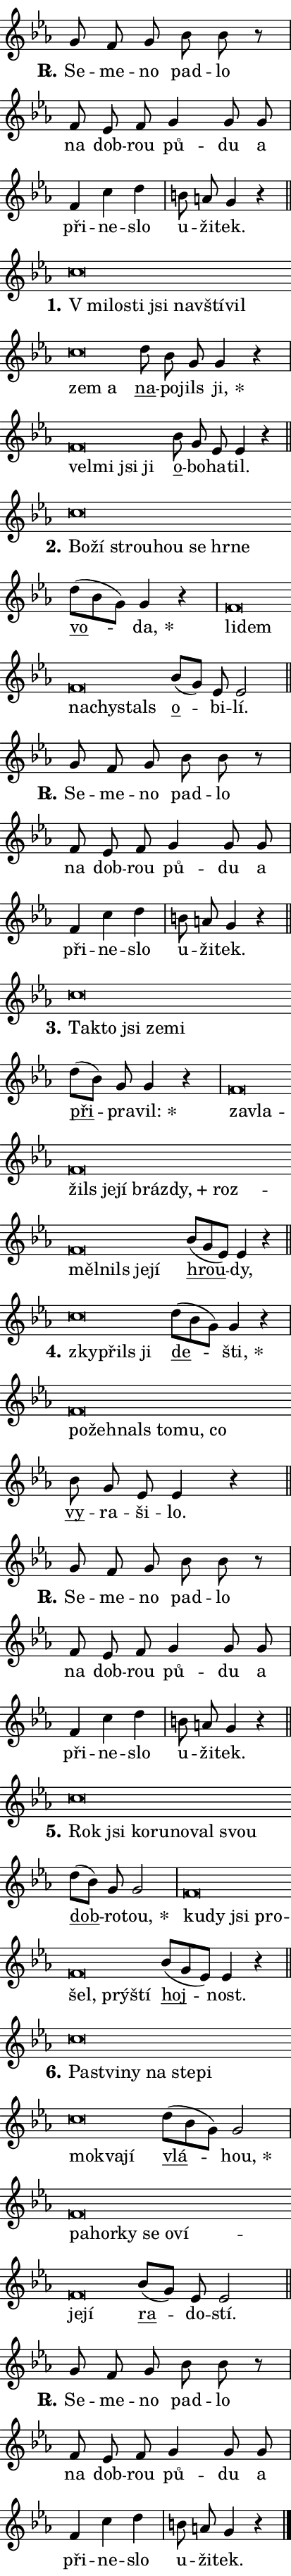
\version "2.22.1"
\header { tagline = "" }
\paper {
  indent = 0\cm
  top-margin = 0\cm
  right-margin = 0\cm
  bottom-margin = 0\cm
  left-margin = 0\cm
  paper-width = 7\cm
  page-breaking = #ly:one-page-breaking
  system-system-spacing.basic-distance = #11
  score-system-spacing.basic-distance = #11
  ragged-last = ##f
}


%% Author: Thomas Morley
%% https://lists.gnu.org/archive/html/lilypond-user/2020-05/msg00002.html
#(define (line-position grob)
"Returns position of @var[grob} in current system:
   @code{'start}, if at first time-step
   @code{'end}, if at last time-step
   @code{'middle} otherwise
"
  (let* ((col (ly:item-get-column grob))
         (ln (ly:grob-object col 'left-neighbor))
         (rn (ly:grob-object col 'right-neighbor))
         (col-to-check-left (if (ly:grob? ln) ln col))
         (col-to-check-right (if (ly:grob? rn) rn col))
         (break-dir-left
           (and
             (ly:grob-property col-to-check-left 'non-musical #f)
             (ly:item-break-dir col-to-check-left)))
         (break-dir-right
           (and
             (ly:grob-property col-to-check-right 'non-musical #f)
             (ly:item-break-dir col-to-check-right))))
        (cond ((eqv? 1 break-dir-left) 'start)
              ((eqv? -1 break-dir-right) 'end)
              (else 'middle))))

#(define (tranparent-at-line-position vctor)
  (lambda (grob)
  "Relying on @code{line-position} select the relevant enry from @var{vctor}.
Used to determine transparency,"
    (case (line-position grob)
      ((end) (not (vector-ref vctor 0)))
      ((middle) (not (vector-ref vctor 1)))
      ((start) (not (vector-ref vctor 2))))))

noteHeadBreakVisibility =
#(define-music-function (break-visibility)(vector?)
"Makes @code{NoteHead}s transparent relying on @var{break-visibility}"
#{
  \override NoteHead.transparent =
    #(tranparent-at-line-position break-visibility)
#})

#(define delete-ledgers-for-transparent-note-heads
  (lambda (grob)
    "Reads whether a @code{NoteHead} is transparent.
If so this @code{NoteHead} is removed from @code{'note-heads} from
@var{grob}, which is supposed to be @code{LedgerLineSpanner}.
As a result ledgers are not printed for this @code{NoteHead}"
    (let* ((nhds-array (ly:grob-object grob 'note-heads))
           (nhds-list
             (if (ly:grob-array? nhds-array)
                 (ly:grob-array->list nhds-array)
                 '()))
           ;; Relies on the transparent-property being done before
           ;; Staff.LedgerLineSpanner.after-line-breaking is executed.
           ;; This is fragile ...
           (to-keep
             (remove
               (lambda (nhd)
                 (ly:grob-property nhd 'transparent #f))
               nhds-list)))
      ;; TODO find a better method to iterate over grob-arrays, similiar
      ;; to filter/remove etc for lists
      ;; For now rebuilt from scratch
      (set! (ly:grob-object grob 'note-heads)  '())
      (for-each
        (lambda (nhd)
          (ly:pointer-group-interface::add-grob grob 'note-heads nhd))
        to-keep))))

hideNotes = {
  \noteHeadBreakVisibility #begin-of-line-visible
}
unHideNotes = {
  \noteHeadBreakVisibility #all-visible
}

% work-around for resetting accidentals
% https://lilypond.org/doc/v2.23/Documentation/notation/displaying-rhythms#unmetered-music
cadenzaMeasure = {
  \cadenzaOff
  \partial 1024 s1024
  \cadenzaOn
}

#(define-markup-command (accent layout props text) (markup?)
  "Underline accented syllable"
  (interpret-markup layout props
    #{\markup \override #'(offset . 4.3) \underline { #text }#}))

responsum = \markup \concat {
  "R" \hspace #-1.05 \path #0.1 #'((moveto 0 0.07) (lineto 0.9 0.8)) \hspace #0.05 "."
}

\layout {
    \context {
        \Staff
        \remove "Time_signature_engraver"
        \override LedgerLineSpanner.after-line-breaking = #delete-ledgers-for-transparent-note-heads
    }
    \context {
        \Voice {
            \override NoteHead.output-attributes = #'((class . "notehead"))
            \override Hairpin.height = #0.55
        }
    }
    \context {
        \Lyrics {
            \override StanzaNumber.output-attributes = #'((class . "stanzanumber"))
            \override LyricSpace.minimum-distance = #0.9
            \override LyricText.font-name = #"TeX Gyre Schola"
            \override LyricText.font-size = 1
            \override StanzaNumber.font-name = #"TeX Gyre Schola Bold"
            \override StanzaNumber.font-size = 1
        }
    }
}

% magnetic-lyrics.ily
%
%   written by
%     Jean Abou Samra <jean@abou-samra.fr>
%     Werner Lemberg <wl@gnu.org>
%
%   adapted by
%     Jiri Hon <jiri.hon@gmail.com>
%
% Version 2022-Apr-15

% https://www.mail-archive.com/lilypond-user@gnu.org/msg149350.html

#(define (Left_hyphen_pointer_engraver context)
   "Collect syllable-hyphen-syllable occurrences in lyrics and store
them in properties.  This engraver only looks to the left.  For
example, if the lyrics input is @code{foo -- bar}, it does the
following.

@itemize @bullet
@item
Set the @code{text} property of the @code{LyricHyphen} grob between
@q{foo} and @q{bar} to @code{foo}.

@item
Set the @code{left-hyphen} property of the @code{LyricText} grob with
text @q{foo} to the @code{LyricHyphen} grob between @q{foo} and
@q{bar}.
@end itemize

Use this auxiliary engraver in combination with the
@code{lyric-@/text::@/apply-@/magnetic-@/offset!} hook."
   (let ((hyphen #f)
         (text #f))
     (make-engraver
      (acknowledgers
       ((lyric-syllable-interface engraver grob source-engraver)
        (set! text grob)))
      (end-acknowledgers
       ((lyric-hyphen-interface engraver grob source-engraver)
        ;(when (not (grob::has-interface grob 'lyric-space-interface))
          (set! hyphen grob)));)
      ((stop-translation-timestep engraver)
       (when (and text hyphen)
         (ly:grob-set-object! text 'left-hyphen hyphen))
       (set! text #f)
       (set! hyphen #f)))))

#(define (lyric-text::apply-magnetic-offset! grob)
   "If the space between two syllables is less than the value in
property @code{LyricText@/.details@/.squash-threshold}, move the right
syllable to the left so that it gets concatenated with the left
syllable.

Use this function as a hook for
@code{LyricText@/.after-@/line-@/breaking} if the
@code{Left_@/hyphen_@/pointer_@/engraver} is active."
   (let ((hyphen (ly:grob-object grob 'left-hyphen #f)))
     (when hyphen
       (let ((left-text (ly:spanner-bound hyphen LEFT)))
         (when (grob::has-interface left-text 'lyric-syllable-interface)
           (let* ((common (ly:grob-common-refpoint grob left-text X))
                  (this-x-ext (ly:grob-extent grob common X))
                  (left-x-ext
                   (begin
                     ;; Trigger magnetism for left-text.
                     (ly:grob-property left-text 'after-line-breaking)
                     (ly:grob-extent left-text common X)))
                  ;; `delta` is the gap width between two syllables.
                  (delta (- (interval-start this-x-ext)
                            (interval-end left-x-ext)))
                  (details (ly:grob-property grob 'details))
                  (threshold (assoc-get 'squash-threshold details 0.2)))
             (when (< delta threshold)
               (let* (;; We have to manipulate the input text so that
                      ;; ligatures crossing syllable boundaries are not
                      ;; disabled.  For languages based on the Latin
                      ;; script this is essentially a beautification.
                      ;; However, for non-Western scripts it can be a
                      ;; necessity.
                      (lt (ly:grob-property left-text 'text))
                      (rt (ly:grob-property grob 'text))
                      (is-space (grob::has-interface hyphen 'lyric-space-interface))
                      (space (if is-space " " ""))
                      (space-markup (grob-interpret-markup grob " "))
                      (space-size (interval-length (ly:stencil-extent space-markup X)))
                      (extra-delta (if is-space space-size 0))
                      ;; Append new syllable.
                      (ltrt-space (if (and (string? lt) (string? rt))
                                (string-append lt space rt)
                                (make-concat-markup (list lt space rt))))
                      ;; Right-align `ltrt` to the right side.
                      (ltrt-space-markup (grob-interpret-markup
                               grob
                               (make-translate-markup
                                (cons (interval-length this-x-ext) 0)
                                (make-right-align-markup ltrt-space)))))
                 (begin
                   ;; Don't print `left-text`.
                   (ly:grob-set-property! left-text 'stencil #f)
                   ;; Set text and stencil (which holds all collected
                   ;; syllables so far) and shift it to the left.
                   (ly:grob-set-property! grob 'text ltrt-space)
                   (ly:grob-set-property! grob 'stencil ltrt-space-markup)
                   (ly:grob-translate-axis! grob (- (- delta extra-delta)) X))))))))))


#(define (lyric-hyphen::displace-bounds-first grob)
   ;; Make very sure this callback isn't triggered too early.
   (let ((left (ly:spanner-bound grob LEFT))
         (right (ly:spanner-bound grob RIGHT)))
     (ly:grob-property left 'after-line-breaking)
     (ly:grob-property right 'after-line-breaking)
     (ly:lyric-hyphen::print grob)))

squashThreshold = #0.4

\layout {
  \context {
    \Lyrics
    \consists #Left_hyphen_pointer_engraver
    \override LyricText.after-line-breaking =
      #lyric-text::apply-magnetic-offset!
    \override LyricHyphen.stencil = #lyric-hyphen::displace-bounds-first
    \override LyricText.details.squash-threshold = \squashThreshold
    \override LyricHyphen.minimum-distance = 0
    \override LyricHyphen.minimum-length = \squashThreshold
  }
}

squash = \override LyricText.details.squash-threshold = 9999
unSquash = \override LyricText.details.squash-threshold = \squashThreshold

left = \override LyricText.self-alignment-X = #LEFT
unLeft = \revert LyricText.self-alignment-X

starOffset = #(lambda (grob) 
                (let ((x_offset (ly:self-alignment-interface::aligned-on-x-parent grob)))
                  (if (= x_offset 0) 0 (+ x_offset 1.2))))

star = #(define-music-function (syllable)(string?)
"Append star separator at the end of a syllable"
#{
  \once \override LyricText.X-offset = #starOffset
  \lyricmode { \markup {
    #syllable
    \override #'((font-name . "TeX Gyre Schola Bold")) \hspace #0.2 \lower #0.65 \larger "*"
  } }
#})

starAccent = #(define-music-function (syllable)(string?)
"Append star separator at the end of a syllable and make accent"
#{
  \once \override LyricText.X-offset = #starOffset
  \lyricmode { \markup {
    \accent #syllable
    \override #'((font-name . "TeX Gyre Schola Bold")) \hspace #0.2 \lower #0.65 \larger "*"
  } }
#})

breath = #(define-music-function (syllable)(string?)
"Append breathing indicator at the end of a syllable"
#{
  \lyricmode { \markup { #syllable "+" } }
#})

optionalBreath = #(define-music-function (syllable)(string?)
"Append optional breathing indicator at the end of a syllable"
#{
  \lyricmode { \markup { #syllable "(+)" } }
#})


\score {
    <<
        \new Voice = "melody" { \cadenzaOn \key es \major \relative { g'8 f g bes bes r \cadenzaMeasure \bar "|" f8 es f g4 g8 g8 \cadenzaMeasure \bar "|" f4 c' d \cadenzaMeasure \bar "|" b8 a g4 r \cadenzaMeasure \bar "||" \break }
\relative { c''\breve*1/16 \hideNotes \breve*1/16 \bar "" \breve*1/16 \bar "" \breve*1/16 \bar "" \breve*1/16 \bar "" \breve*1/16 \bar "" \breve*1/16 \bar "" \breve*1/16 \breve*1/16 \bar "" \unHideNotes \bar "" d8 bes g g4 r \cadenzaMeasure \bar "|" f\breve*1/16 \hideNotes \breve*1/16 \bar "" \breve*1/16 \breve*1/16 \bar "" \unHideNotes \bar "" bes8 g es es4 r \cadenzaMeasure \bar "||" \break }
\relative { c''\breve*1/16 \hideNotes \breve*1/16 \bar "" \breve*1/16 \bar "" \breve*1/16 \bar "" \breve*1/16 \bar "" \breve*1/16 \breve*1/16 \bar "" \unHideNotes \bar "" d8[( bes g)] g4 r \cadenzaMeasure \bar "|" f\breve*1/16 \hideNotes \breve*1/16 \bar "" \breve*1/16 \bar "" \breve*1/16 \breve*1/16 \bar "" \unHideNotes \bar "" bes8[( g)] es es2 \cadenzaMeasure \bar "||" \break }
\relative { g'8 f g bes bes r \cadenzaMeasure \bar "|" f8 es f g4 g8 g8 \cadenzaMeasure \bar "|" f4 c' d \cadenzaMeasure \bar "|" b8 a g4 r \cadenzaMeasure \bar "||" \break }
\relative { c''\breve*1/16 \hideNotes \breve*1/16 \bar "" \breve*1/16 \bar "" \breve*1/16 \breve*1/16 \bar "" \unHideNotes \bar "" d8[( bes)] g g4 r \cadenzaMeasure \bar "|" f\breve*1/16 \hideNotes \breve*1/16 \bar "" \breve*1/16 \bar "" \breve*1/16 \bar "" \breve*1/16 \bar "" \breve*1/16 \bar "" \breve*1/16 \bar "" \breve*1/16 \bar "" \breve*1/16 \bar "" \breve*1/16 \bar "" \breve*1/16 \breve*1/16 \bar "" \unHideNotes \bar "" bes8[( g es)] es4 r \cadenzaMeasure \bar "||" \break }
\relative { c''\breve*1/16 \hideNotes \breve*1/16 \breve*1/16 \bar "" \unHideNotes \bar "" d8[( bes g)] g4 r \cadenzaMeasure \bar "|" f\breve*1/16 \hideNotes \breve*1/16 \bar "" \breve*1/16 \bar "" \breve*1/16 \bar "" \breve*1/16 \breve*1/16 \bar "" \unHideNotes \bar "" bes8 g es es4 r \cadenzaMeasure \bar "||" \break }
\relative { g'8 f g bes bes r \cadenzaMeasure \bar "|" f8 es f g4 g8 g8 \cadenzaMeasure \bar "|" f4 c' d \cadenzaMeasure \bar "|" b8 a g4 r \cadenzaMeasure \bar "||" \break }
\relative { c''\breve*1/16 \hideNotes \breve*1/16 \bar "" \breve*1/16 \bar "" \breve*1/16 \bar "" \breve*1/16 \bar "" \breve*1/16 \breve*1/16 \bar "" \unHideNotes \bar "" d8[( bes)] g g2 \cadenzaMeasure \bar "|" f\breve*1/16 \hideNotes \breve*1/16 \bar "" \breve*1/16 \bar "" \breve*1/16 \bar "" \breve*1/16 \bar "" \breve*1/16 \breve*1/16 \bar "" \unHideNotes \bar "" bes8[( g es)] es4 r \cadenzaMeasure \bar "||" \break }
\relative { c''\breve*1/16 \hideNotes \breve*1/16 \bar "" \breve*1/16 \bar "" \breve*1/16 \bar "" \breve*1/16 \bar "" \breve*1/16 \bar "" \breve*1/16 \bar "" \breve*1/16 \breve*1/16 \bar "" \unHideNotes \bar "" d8[( bes g)] g2 \cadenzaMeasure \bar "|" f\breve*1/16 \hideNotes \breve*1/16 \bar "" \breve*1/16 \bar "" \breve*1/16 \bar "" \breve*1/16 \bar "" \breve*1/16 \bar "" \breve*1/16 \breve*1/16 \bar "" \unHideNotes \bar "" bes8[( g)] es es2 \cadenzaMeasure \bar "||" \break }
\relative { g'8 f g bes bes r \cadenzaMeasure \bar "|" f8 es f g4 g8 g8 \cadenzaMeasure \bar "|" f4 c' d \cadenzaMeasure \bar "|" b8 a g4 r \cadenzaMeasure \bar "||" \break } \bar "|." }
        \new Lyrics \lyricsto "melody" { \lyricmode { \set stanza = \responsum
Se -- me -- no pad -- lo na dob -- rou pů -- du a při -- ne -- slo u -- ži -- tek.
\set stanza = "1."
\left "V mi" -- \squash lo -- sti jsi na -- vští -- vil zem a \unLeft \unSquash \markup \accent na -- po -- jils \star ji, \left vel -- \squash mi jsi ji \unLeft \unSquash \markup \accent o -- bo -- ha -- til.
\set stanza = "2."
\left Bo -- \squash ží strou -- hou se hr -- ne \unLeft \unSquash \markup \accent vo -- \star da, \left li -- \squash dem na -- chy -- stals \unLeft \unSquash \markup \accent o -- bi -- lí.
\set stanza = \responsum
Se -- me -- no pad -- lo na dob -- rou pů -- du a při -- ne -- slo u -- ži -- tek.
\set stanza = "3."
\left Tak -- \squash to jsi ze -- mi \unLeft \unSquash \markup \accent při -- pra -- \star vil: \left za -- \squash vla -- žils je -- jí bráz -- \breath "dy," roz -- měl -- nils je -- jí \unLeft \unSquash \markup \accent hrou -- dy,
\set stanza = "4."
\left zky -- \squash přils ji \unLeft \unSquash \markup \accent de -- \star šti, \left po -- \squash žeh -- nals to -- mu, co \unLeft \unSquash \markup \accent vy -- ra -- ši -- lo.
\set stanza = \responsum
Se -- me -- no pad -- lo na dob -- rou pů -- du a při -- ne -- slo u -- ži -- tek.
\set stanza = "5."
\left Rok \squash jsi ko -- ru -- no -- val svou \unLeft \unSquash \markup \accent dob -- ro -- \star tou, \left ku -- \squash dy jsi pro -- šel, prý -- ští \unLeft \unSquash \markup \accent hoj -- nost.
\set stanza = "6."
\left Pa -- \squash stvi -- ny na ste -- pi mo -- kva -- jí \unLeft \unSquash \markup \accent vlá -- \star hou, \left pa -- \squash hor -- ky se o -- ví -- je -- jí \unLeft \unSquash \markup \accent ra -- do -- stí.
\set stanza = \responsum
Se -- me -- no pad -- lo na dob -- rou pů -- du a při -- ne -- slo u -- ži -- tek. } }
    >>
    \layout {}
}
